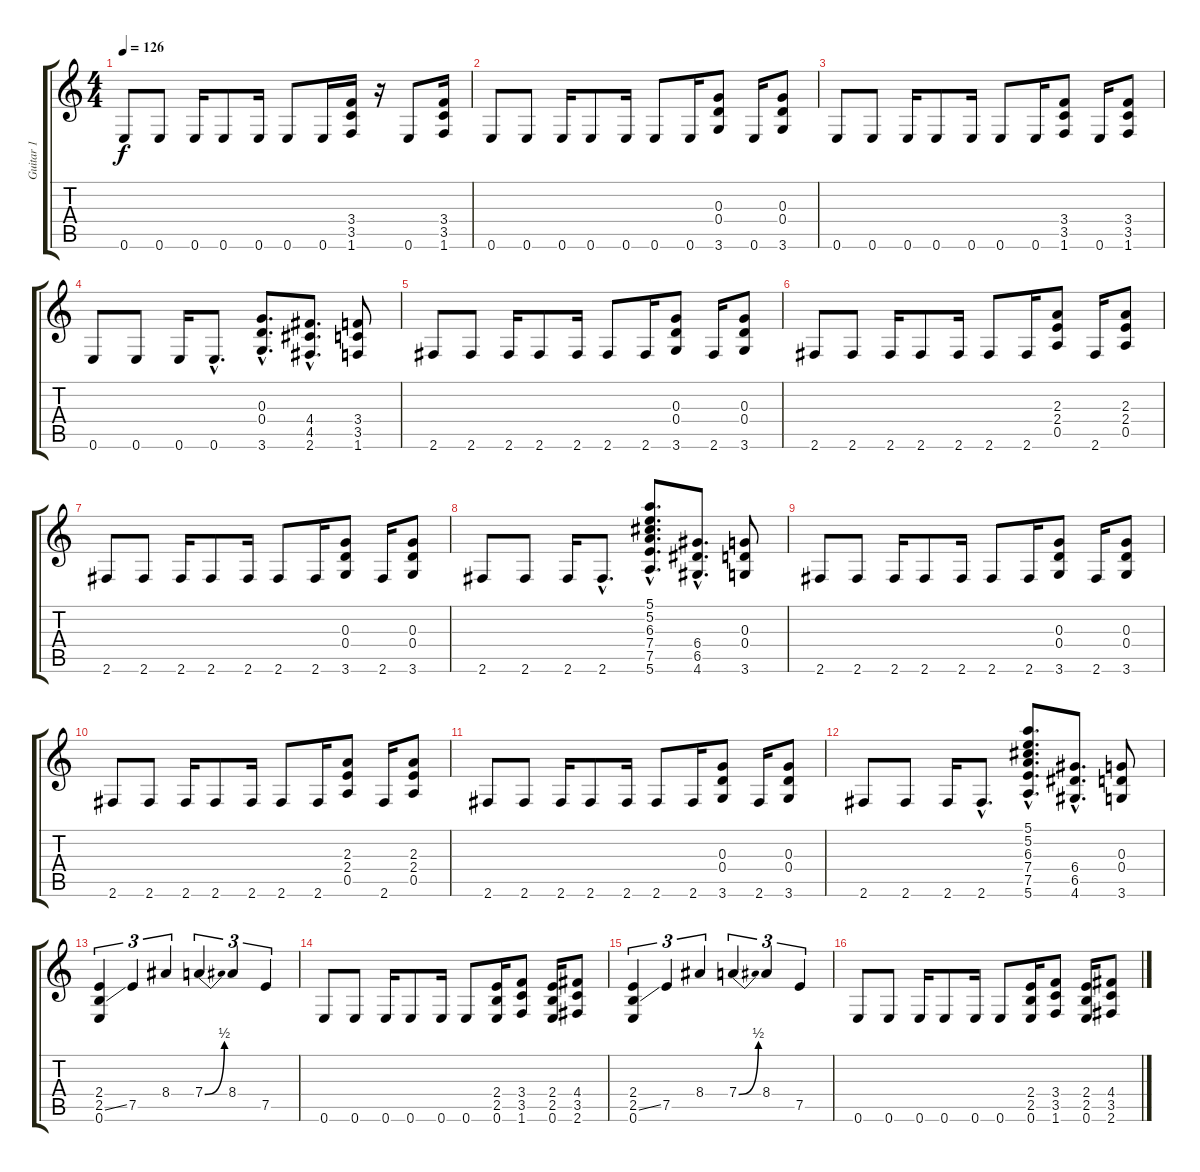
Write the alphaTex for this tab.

\track ("Guitar 1" "Guitar 1") {instrument distortionguitar}
\staff {score tabs}
\tuning (E4 B3 G3 D3 A2 E2) {hide}
\ts (4 4)
\tempo 126
\clef g2
\ks c
0.6.8{dy f} 0.6.8 0.6.16 0.6.8 0.6.16 0.6.8 0.6.16 (3.4 3.5 1.6).16 r.16 0.6.8 (3.4 3.5 1.6).16 |
0.6.8 0.6.8 0.6.16 0.6.8 0.6.16 0.6.8 0.6.16 (0.3 0.4 3.6).8 0.6.16 (0.3 0.4 3.6).8 |
0.6.8 0.6.8 0.6.16 0.6.8 0.6.16 0.6.8 0.6.16 (3.4 3.5 1.6).8 0.6.16 (3.4 3.5 1.6).8 |
0.6.8 0.6.8 0.6.16 0.6{hac}.8{d} (0.3{hac} 0.4{hac} 3.6{hac}).8{d} (4.4{hac} 4.5{hac} 2.6{hac}).8{d} (3.4 3.5 1.6).8 |
2.6.8 2.6.8 2.6.16 2.6.8 2.6.16 2.6.8 2.6.16 (0.3 0.4 3.6).8 2.6.16 (0.3 0.4 3.6).8 |
2.6.8 2.6.8 2.6.16 2.6.8 2.6.16 2.6.8 2.6.16 (2.3 2.4 0.5).8 2.6.16 (2.3 2.4 0.5).8 |
2.6.8 2.6.8 2.6.16 2.6.8 2.6.16 2.6.8 2.6.16 (0.3 0.4 3.6).8 2.6.16 (0.3 0.4 3.6).8 |
2.6.8 2.6.8 2.6.16 2.6{hac}.8{d} (5.1{hac} 5.2{hac} 6.3{hac} 7.4{hac} 7.5{hac} 5.6{hac}).8{d} (6.4{hac} 6.5{hac} 4.6{hac}).8{d} (0.3 0.4 3.6).8 |
2.6.8 2.6.8 2.6.16 2.6.8 2.6.16 2.6.8 2.6.16 (0.3 0.4 3.6).8 2.6.16 (0.3 0.4 3.6).8 |
2.6.8 2.6.8 2.6.16 2.6.8 2.6.16 2.6.8 2.6.16 (2.3 2.4 0.5).8 2.6.16 (2.3 2.4 0.5).8 |
2.6.8 2.6.8 2.6.16 2.6.8 2.6.16 2.6.8 2.6.16 (0.3 0.4 3.6).8 2.6.16 (0.3 0.4 3.6).8 |
2.6.8 2.6.8 2.6.16 2.6{hac}.8{d} (5.1{hac} 5.2{hac} 6.3{hac} 7.4{hac} 7.5{hac} 5.6{hac}).8{d} (6.4{hac} 6.5{hac} 4.6{hac}).8{d} (0.3 0.4 3.6).8 |
(2.4 2.5{ss} 0.6).4{tu (3 2)} 7.5.4{tu (3 2)} 8.4.4{tu (3 2)} 7.4{be (bend 0 0 60 2)}.4{tu (3 2)} 8.4.4{tu (3 2)} 7.5.4{tu (3 2)} |
0.6.8 0.6.8 0.6.16 0.6.8 0.6.16 0.6.8 (2.4 2.5 0.6).16 (3.4 3.5 1.6).8 (2.4 2.5 0.6).16 (4.4 3.5 2.6).8 |
(2.4 2.5{ss} 0.6).4{tu (3 2)} 7.5.4{tu (3 2)} 8.4.4{tu (3 2)} 7.4{be (bend 0 0 60 2)}.4{tu (3 2)} 8.4.4{tu (3 2)} 7.5.4{tu (3 2)} |
0.6.8 0.6.8 0.6.16 0.6.8 0.6.16 0.6.8 (2.4 2.5 0.6).16 (3.4 3.5 1.6).8 (2.4 2.5 0.6).16 (4.4 3.5 2.6).8
